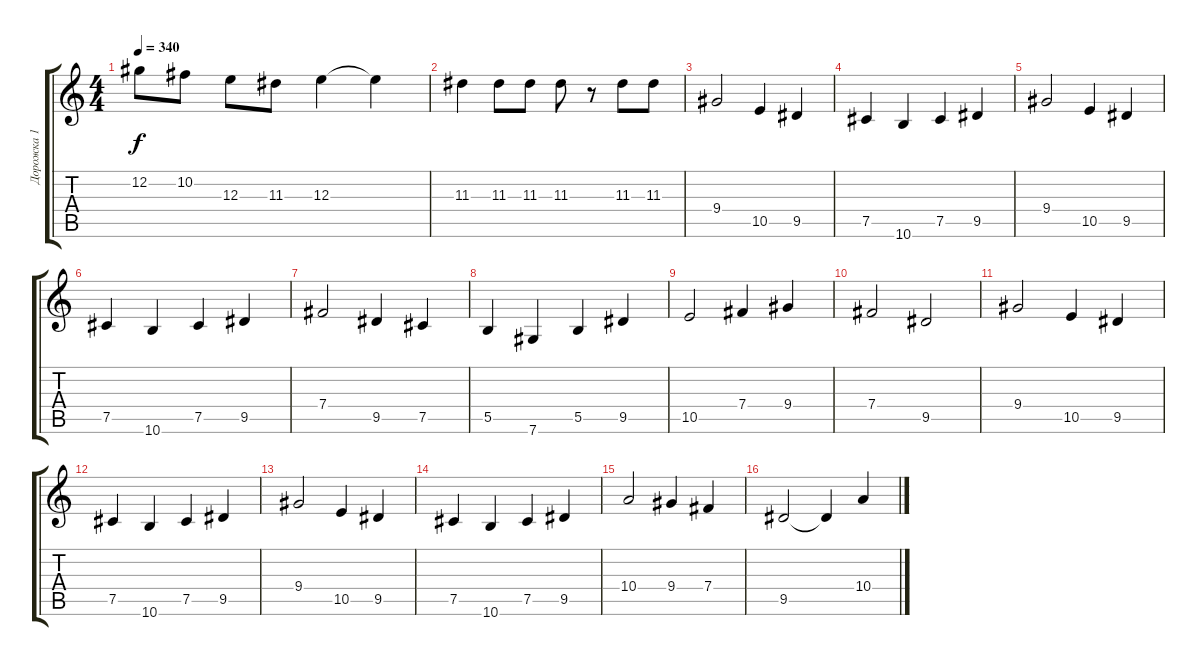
\track ("Дорожка 1" "Дорожка 1") {instrument overdrivenguitar}
\staff {score tabs}
\tuning (Db4 Ab3 E3 B2 Gb2 Db2) {hide}
\ts (4 4)
\tempo 340
\clef g2
\ks c
12.2.8{dy f} 10.2.8 12.3.8 11.3.8 12.3.4 12.3{t}.4 |
11.3.4 11.3.8 11.3.8 11.3.8 r.8 11.3.8 11.3.8 |
9.4.2 10.5.4 9.5.4 |
7.5.4 10.6.4 7.5.4 9.5.4 |
9.4.2 10.5.4 9.5.4 |
7.5.4 10.6.4 7.5.4 9.5.4 |
7.4.2 9.5.4 7.5.4 |
5.5.4 7.6.4 5.5.4 9.5.4 |
10.5.2 7.4.4 9.4.4 |
7.4.2 9.5.2 |
9.4.2 10.5.4 9.5.4 |
7.5.4 10.6.4 7.5.4 9.5.4 |
9.4.2 10.5.4 9.5.4 |
7.5.4 10.6.4 7.5.4 9.5.4 |
10.4.2 9.4.4 7.4.4 |
9.5.2 9.5{t}.4 10.4.4
